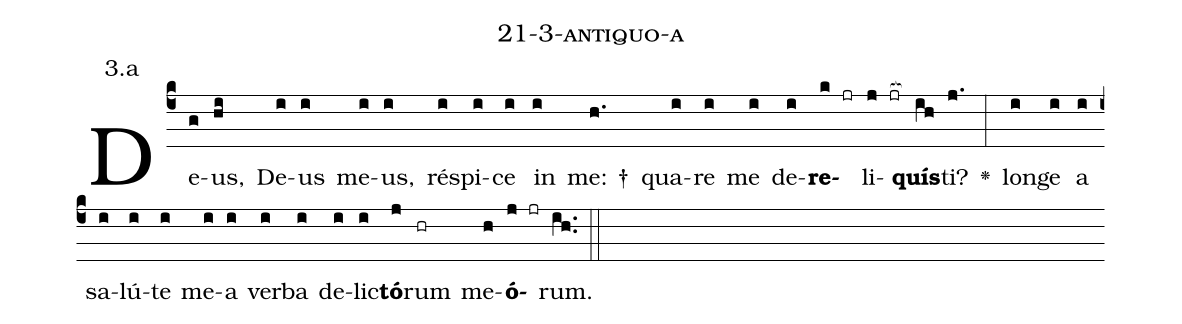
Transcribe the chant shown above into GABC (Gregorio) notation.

name: 21-3-antiquo-a;
annotation: 3.a;
%%
(c4)De(g)us,(hi) De(i)us(i) me(i)us,(i) ré(i)spi(i)ce(i) in(i) me: †(h.) qua(i)re(i) me(i) de(i)<b>re</b>(k jr)li(j jr[ocb:1{])<b>quís</b>(ih[ocb:0}])ti?(j.) <v>\greheightstar</v>(:) lon(i)ge(i) a(i) sa(i)lú(i)te(i) me(i)a(i) ver(i)ba(i) de(i)lic(i)<b>tó</b>(j)rum(hr) me(h)<b>ó</b>(j jr)rum.(ih..) (::)


%E(i) u(i) o(j) u(h) a(j) e.(ih..) (::)
